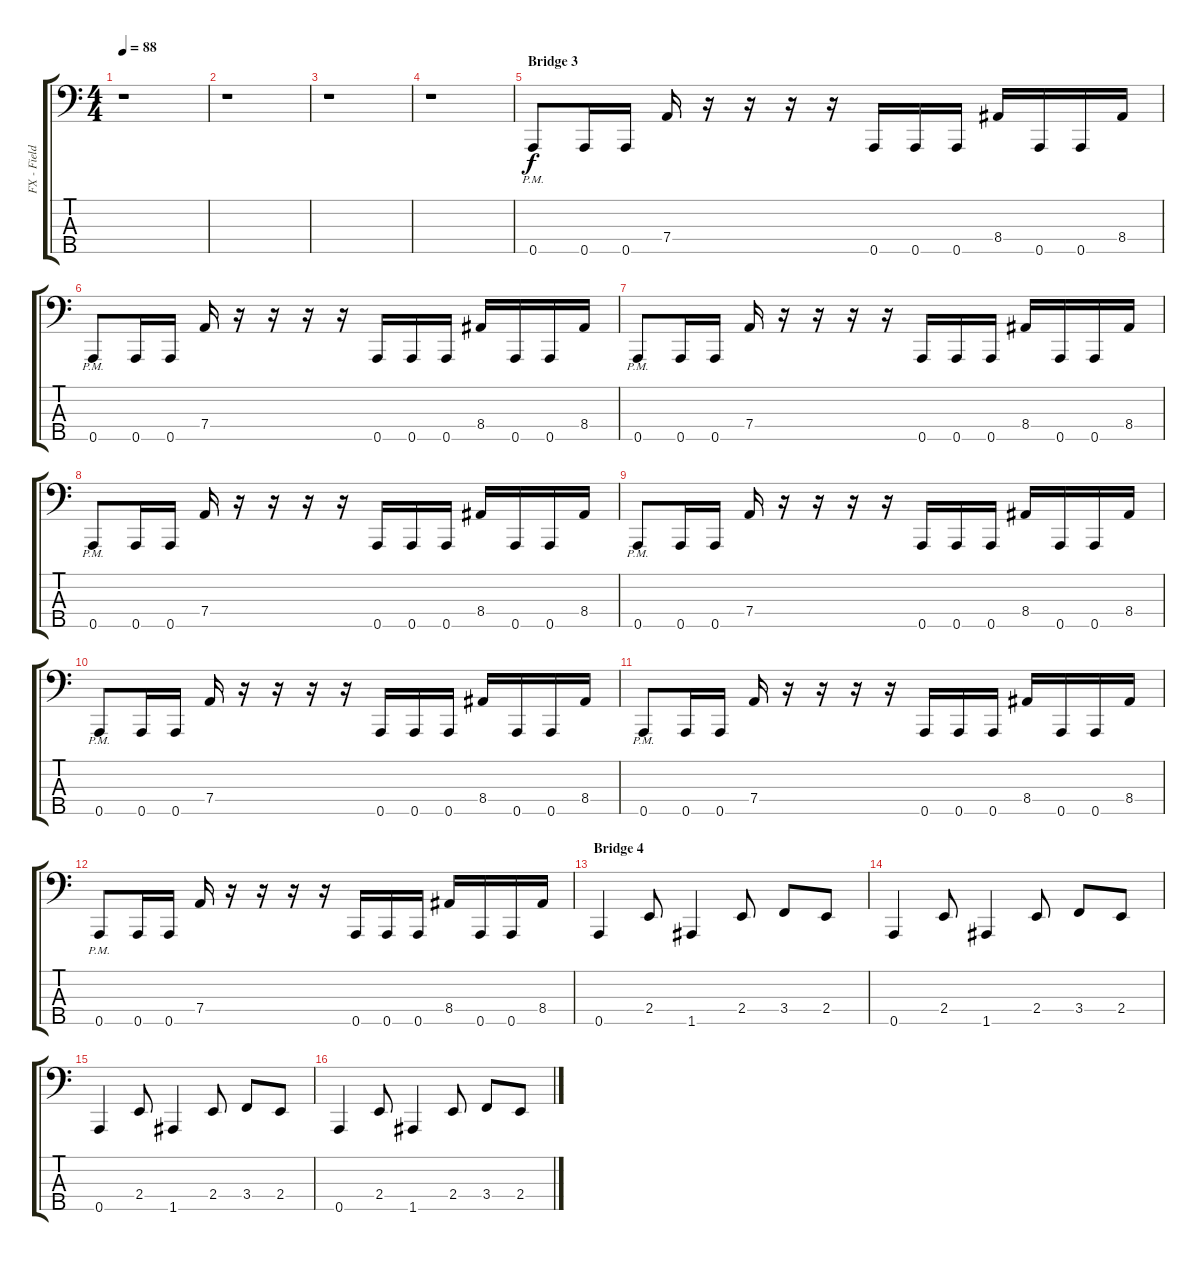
\track ("FX - Fieldy Fills" "FX - Field") {instrument electricbassfinger}
\staff {score tabs}
\tuning (F2 C2 G1 D1 A0) {hide}
\ts (4 4)
\tempo 88
\clef f4
\ks c
r.1{dy f} |
r.1 |
r.1 |
r.1 |
\section ("" "Bridge 3")
0.5{pm}.8 0.5.16 0.5.16 7.4.16 r.16 r.16 r.16 r.16 0.5.16 0.5.16 0.5.16 8.4.16 0.5.16 0.5.16 8.4.16 |
0.5{pm}.8 0.5.16 0.5.16 7.4.16 r.16 r.16 r.16 r.16 0.5.16 0.5.16 0.5.16 8.4.16 0.5.16 0.5.16 8.4.16 |
0.5{pm}.8 0.5.16 0.5.16 7.4.16 r.16 r.16 r.16 r.16 0.5.16 0.5.16 0.5.16 8.4.16 0.5.16 0.5.16 8.4.16 |
0.5{pm}.8 0.5.16 0.5.16 7.4.16 r.16 r.16 r.16 r.16 0.5.16 0.5.16 0.5.16 8.4.16 0.5.16 0.5.16 8.4.16 |
0.5{pm}.8 0.5.16 0.5.16 7.4.16 r.16 r.16 r.16 r.16 0.5.16 0.5.16 0.5.16 8.4.16 0.5.16 0.5.16 8.4.16 |
0.5{pm}.8 0.5.16 0.5.16 7.4.16 r.16 r.16 r.16 r.16 0.5.16 0.5.16 0.5.16 8.4.16 0.5.16 0.5.16 8.4.16 |
0.5{pm}.8 0.5.16 0.5.16 7.4.16 r.16 r.16 r.16 r.16 0.5.16 0.5.16 0.5.16 8.4.16 0.5.16 0.5.16 8.4.16 |
0.5{pm}.8 0.5.16 0.5.16 7.4.16 r.16 r.16 r.16 r.16 0.5.16 0.5.16 0.5.16 8.4.16 0.5.16 0.5.16 8.4.16 |
\section ("" "Bridge 4")
0.5.4 2.4.8 1.5.4 2.4.8 3.4.8 2.4.8 |
0.5.4 2.4.8 1.5.4 2.4.8 3.4.8 2.4.8 |
0.5.4 2.4.8 1.5.4 2.4.8 3.4.8 2.4.8 |
0.5.4 2.4.8 1.5.4 2.4.8 3.4.8 2.4.8
